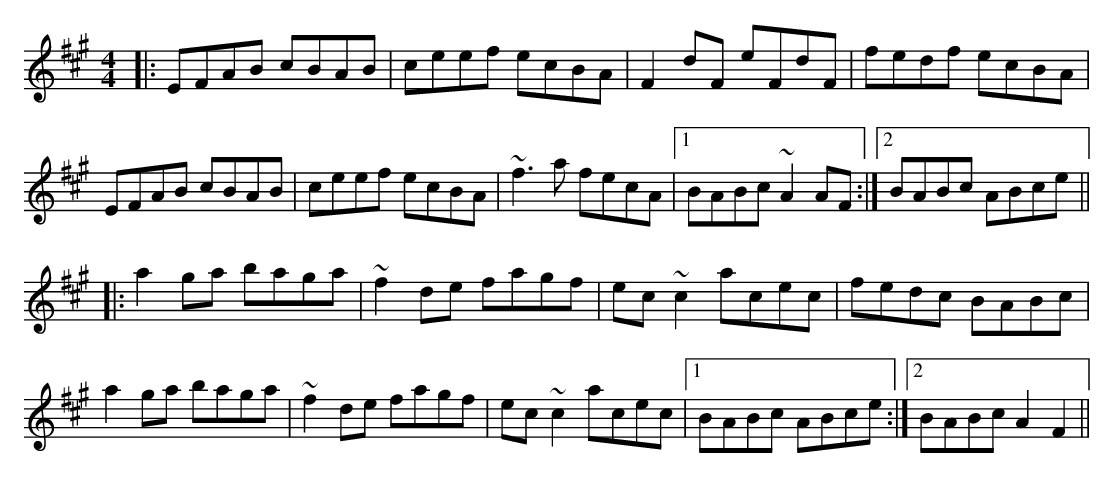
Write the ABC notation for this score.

X:1
M:4/4
K:A
|:EFAB cBAB|ceef ecBA|F2dF eFdF|fedf ecBA|
EFAB cBAB|ceef ecBA|~f3a fecA|1 BABc ~A2AF:|2 BABc ABce||
|:a2ga baga|~f2de fagf|ec~c2 acec|fedc BABc|
a2ga baga|~f2de fagf|ec~c2 acec|1 BABc ABce:|2 BABc A2F2||
